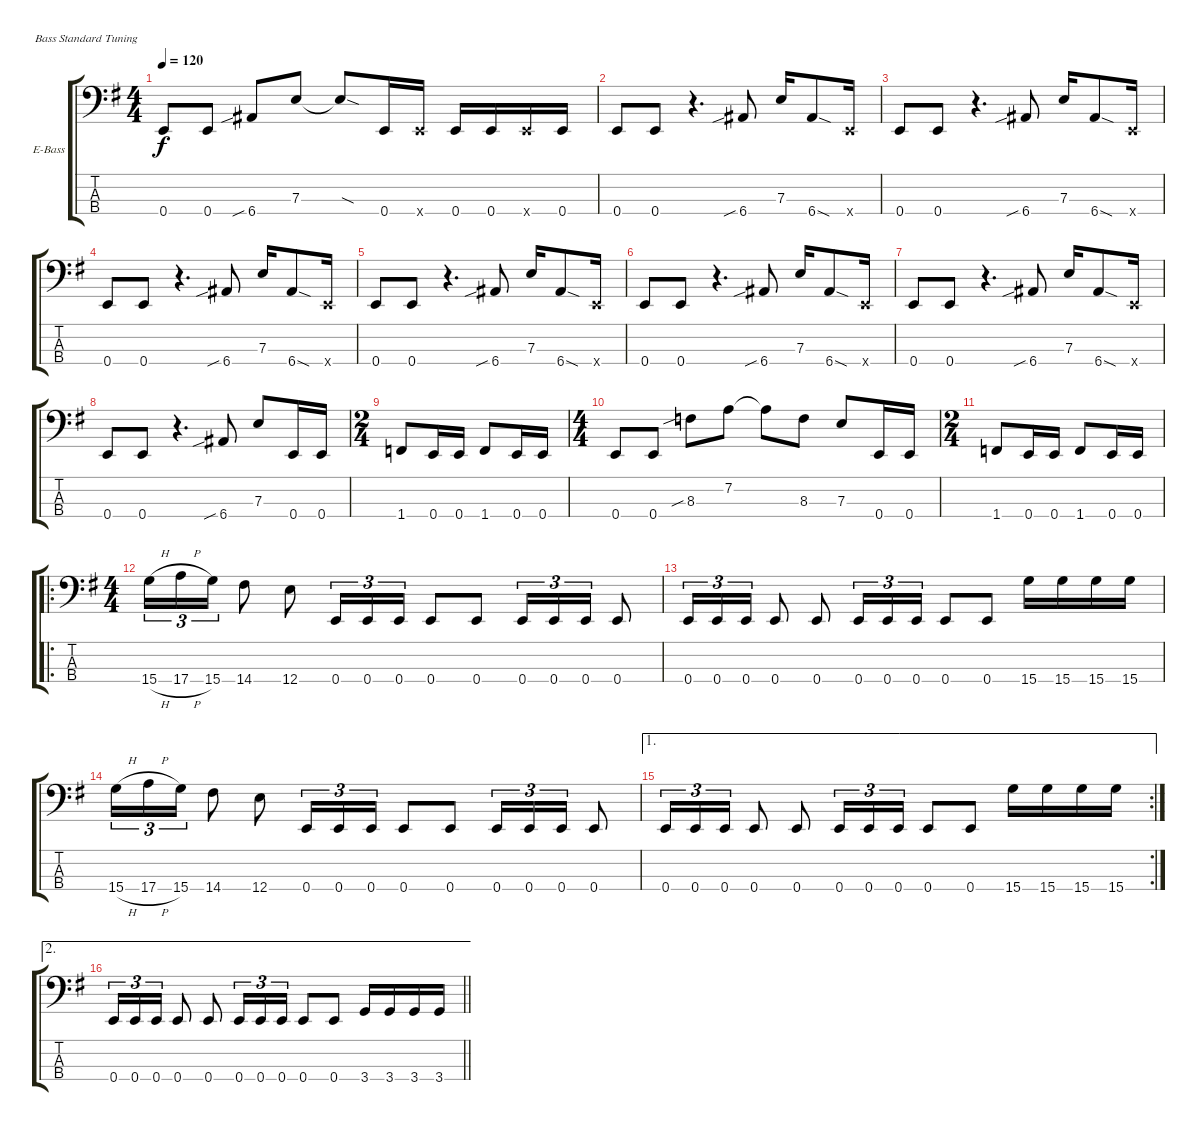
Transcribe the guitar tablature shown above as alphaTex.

\defaultSystemsLayout 4
\bracketExtendMode groupsimilarinstruments
\firstSystemTrackNameOrientation horizontal
\otherSystemsTrackNameOrientation horizontal
\track ("Bass" "E-Bass") {instrument electricbassfinger}
\staff {score tabs}
\tuning (G2 D2 A1 E1)
\ts (4 4)
\tempo 120
\clef f4
\scale
0.333333
\ks g
0.4.8{dy f} 0.4.8 6.4{sib}.8 7.3.8 7.3{sod t}.8 0.4.16 0.4{x}.16 0.4.16 0.4.16 0.4{x}.16 0.4.16 |
\scale
0.333333 0.4.8 0.4.8 r.4{d} 6.4{sib}.8 7.3.16 6.4{sod}.8 0.4{x}.16 |
\scale
0.333333 0.4.8 0.4.8 r.4{d} 6.4{sib}.8 7.3.16 6.4{sod}.8 0.4{x}.16 |
\scale
0.333333 0.4.8 0.4.8 r.4{d} 6.4{sib}.8 7.3.16 6.4{sod}.8 0.4{x}.16 |
\scale
0.333333 0.4.8 0.4.8 r.4{d} 6.4{sib}.8 7.3.16 6.4{sod}.8 0.4{x}.16 |
\scale
0.333333 0.4.8 0.4.8 r.4{d} 6.4{sib}.8 7.3.16 6.4{sod}.8 0.4{x}.16 |
\scale
0.333333 0.4.8 0.4.8 r.4{d} 6.4{sib}.8 7.3.16 6.4{sod}.8 0.4{x}.16 |
\scale
0.333333 0.4.8 0.4.8 r.4{d} 6.4{sib}.8 7.3.8 0.4.16 0.4.16 |
\ts (2 4)
\scale
0.333333 1.4.8 0.4.16 0.4.16 1.4.8 0.4.16 0.4.16 |
\ts (4 4)
\scale
0.333333 0.4.8 0.4.8 8.3{sib}.8 7.2.8 7.2{t}.8 8.3.8 7.3.8 0.4.16 0.4.16 |
\ts (2 4)
\scale
0.333333 1.4.8 0.4.16 0.4.16 1.4.8 0.4.16 0.4.16 |
\ro
\ts (4 4)
\scale
0.533835 15.4{h}.16{tu (3 2)} 17.4{h}.16{tu (3 2)} 15.4.16{tu (3 2)} 14.4.8 12.4.8 0.4.16{tu (3 2)} 0.4.16{tu (3 2)} 0.4.16{tu (3 2)} 0.4.8 0.4.8 0.4.16{tu (3 2)} 0.4.16{tu (3 2)} 0.4.16{tu (3 2)} 0.4.8 |
\scale
0.233083 0.4.16{tu (3 2)} 0.4.16{tu (3 2)} 0.4.16{tu (3 2)} 0.4.8 0.4.8 0.4.16{tu (3 2)} 0.4.16{tu (3 2)} 0.4.16{tu (3 2)} 0.4.8 0.4.8 15.4.16 15.4.16 15.4.16 15.4.16 |
\scale
0.233083 15.4{h}.16{tu (3 2)} 17.4{h}.16{tu (3 2)} 15.4.16{tu (3 2)} 14.4.8 12.4.8 0.4.16{tu (3 2)} 0.4.16{tu (3 2)} 0.4.16{tu (3 2)} 0.4.8 0.4.8 0.4.16{tu (3 2)} 0.4.16{tu (3 2)} 0.4.16{tu (3 2)} 0.4.8 |
\ae 1
\rc 2
\scale
0.354167 0.4.16{tu (3 2)} 0.4.16{tu (3 2)} 0.4.16{tu (3 2)} 0.4.8 0.4.8 0.4.16{tu (3 2)} 0.4.16{tu (3 2)} 0.4.16{tu (3 2)} 0.4.8 0.4.8 15.4.16 15.4.16 15.4.16 15.4.16 |
\ae 2
\scale
0.322917
\barLineRight lightlight
0.4.16{tu (3 2)} 0.4.16{tu (3 2)} 0.4.16{tu (3 2)} 0.4.8 0.4.8 0.4.16{tu (3 2)} 0.4.16{tu (3 2)} 0.4.16{tu (3 2)} 0.4.8 0.4.8 3.4.16 3.4.16 3.4.16 3.4.16
